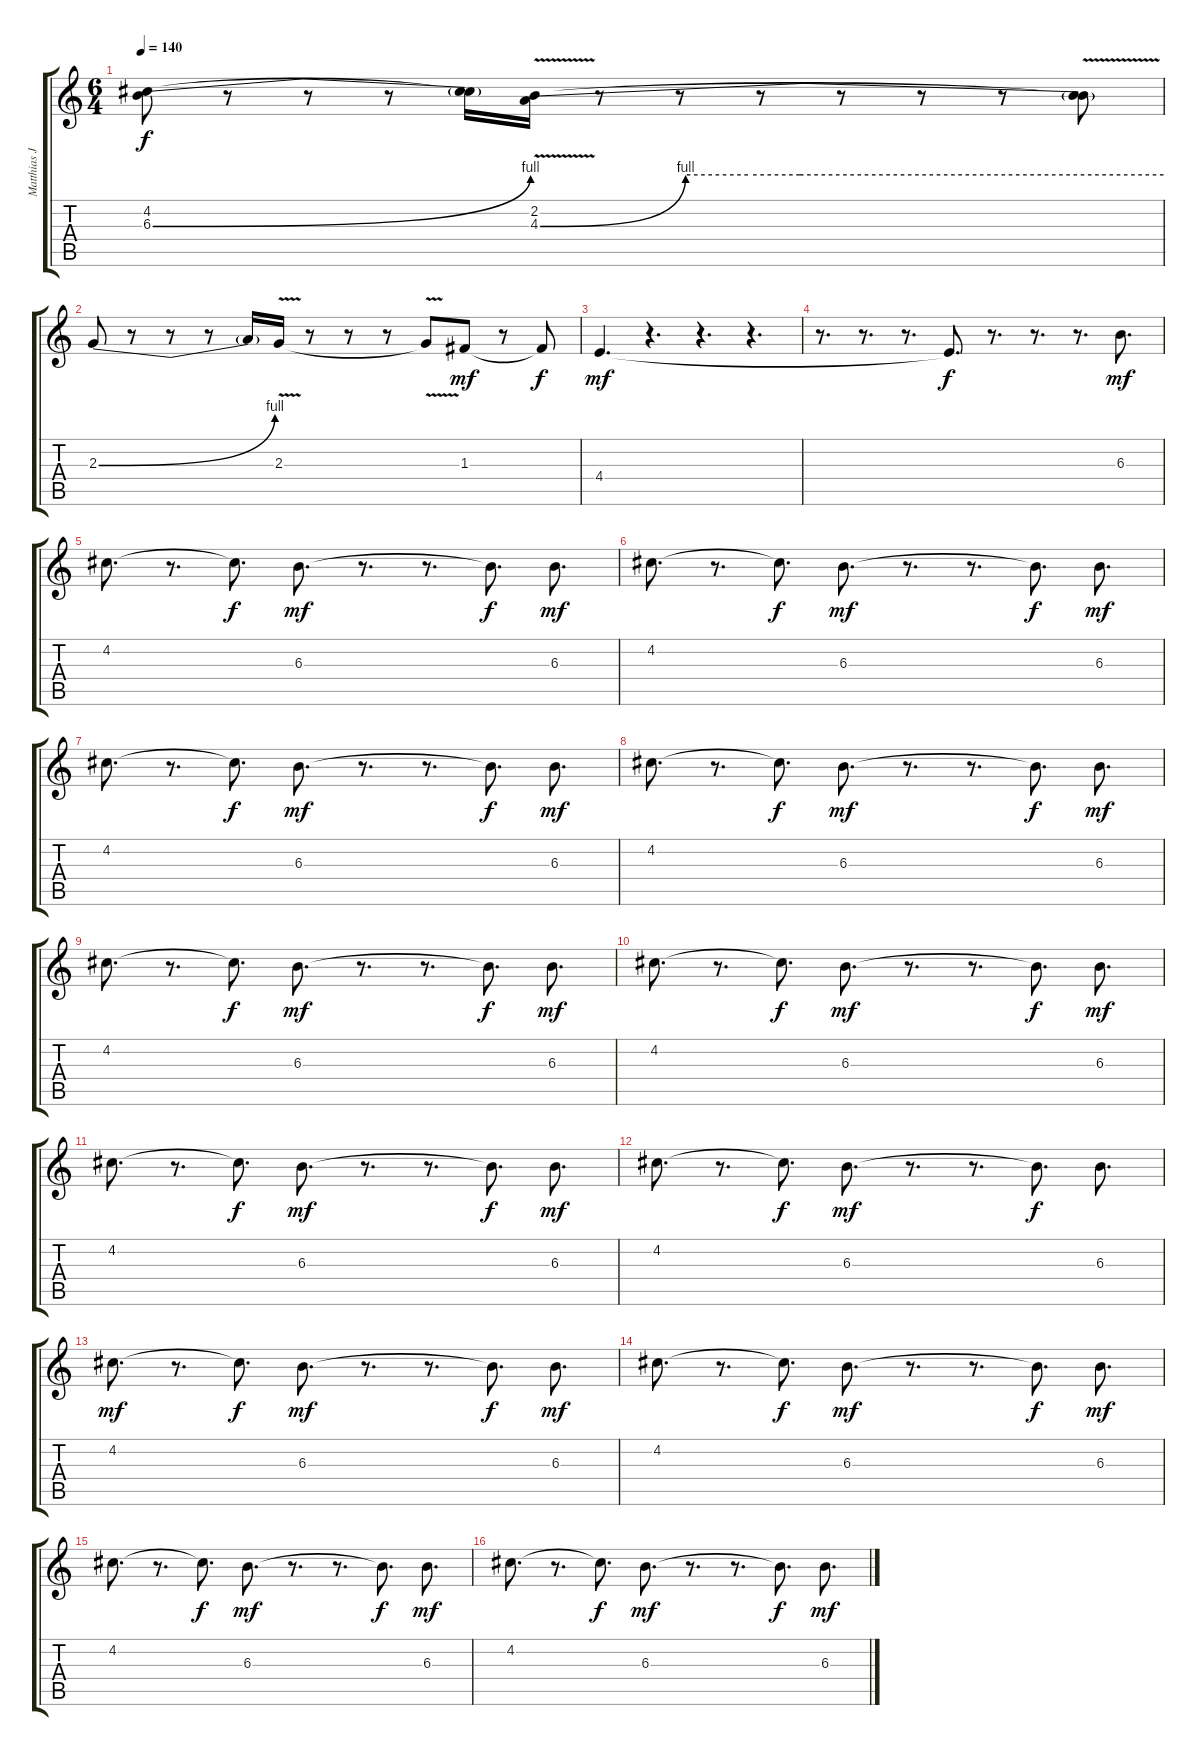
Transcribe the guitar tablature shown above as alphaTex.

\track ("Matthias Jabs" "Matthias J") {instrument distortionguitar}
\staff {score tabs}
\tuning (D4 A3 F3 C3 G2 D2) {hide}
\ts (6 4)
\tempo 140
\clef g2
\ks c
(4.2 6.3{be (bend 0 0 60 4)}).8{dy f} r.8 r.8 r.8 (4.2{t} 6.3{t}).16 (2.2 4.3{be (custom 0 0 14 4 20 4 25 4 60 4) v}).16 r.8 r.8 r.8 r.8 r.8 r.8 (2.2{t} 4.3{t}).8 |
2.3{be (bend 0 0 60 4)}.8 r.8 r.8 r.8 2.3{t}.16 2.3{v}.16 r.8 r.8 r.8 2.3{t}.8 1.3.8{dy mf} r.8 1.3{t}.8{dy f} |
4.4.4{d dy mf} r.4{d} r.4{d} r.4{d} |
r.8{d} r.8{d} r.8{d} 4.4{t}.8{d dy f} r.8{d} r.8{d} r.8{d} 6.3.8{d dy mf} |
4.2.8{d} r.8{d} 4.2{t}.8{d dy f} 6.3.8{d dy mf} r.8{d} r.8{d} 6.3{t}.8{d dy f} 6.3.8{d dy mf} |
4.2.8{d} r.8{d} 4.2{t}.8{d dy f} 6.3.8{d dy mf} r.8{d} r.8{d} 6.3{t}.8{d dy f} 6.3.8{d dy mf} |
4.2.8{d} r.8{d} 4.2{t}.8{d dy f} 6.3.8{d dy mf} r.8{d} r.8{d} 6.3{t}.8{d dy f} 6.3.8{d dy mf} |
4.2.8{d} r.8{d} 4.2{t}.8{d dy f} 6.3.8{d dy mf} r.8{d} r.8{d} 6.3{t}.8{d dy f} 6.3.8{d dy mf} |
4.2.8{d} r.8{d} 4.2{t}.8{d dy f} 6.3.8{d dy mf} r.8{d} r.8{d} 6.3{t}.8{d dy f} 6.3.8{d dy mf} |
4.2.8{d} r.8{d} 4.2{t}.8{d dy f} 6.3.8{d dy mf} r.8{d} r.8{d} 6.3{t}.8{d dy f} 6.3.8{d dy mf} |
4.2.8{d} r.8{d} 4.2{t}.8{d dy f} 6.3.8{d dy mf} r.8{d} r.8{d} 6.3{t}.8{d dy f} 6.3.8{d dy mf} |
4.2.8{d} r.8{d} 4.2{t}.8{d dy f} 6.3.8{d dy mf} r.8{d} r.8{d} 6.3{t}.8{d dy f} 6.3.8{d} |
4.2.8{d dy mf} r.8{d} 4.2{t}.8{d dy f} 6.3.8{d dy mf} r.8{d} r.8{d} 6.3{t}.8{d dy f} 6.3.8{d dy mf} |
4.2.8{d} r.8{d} 4.2{t}.8{d dy f} 6.3.8{d dy mf} r.8{d} r.8{d} 6.3{t}.8{d dy f} 6.3.8{d dy mf} |
4.2.8{d} r.8{d} 4.2{t}.8{d dy f} 6.3.8{d dy mf} r.8{d} r.8{d} 6.3{t}.8{d dy f} 6.3.8{d dy mf} |
4.2.8{d} r.8{d} 4.2{t}.8{d dy f} 6.3.8{d dy mf} r.8{d} r.8{d} 6.3{t}.8{d dy f} 6.3.8{d dy mf}
